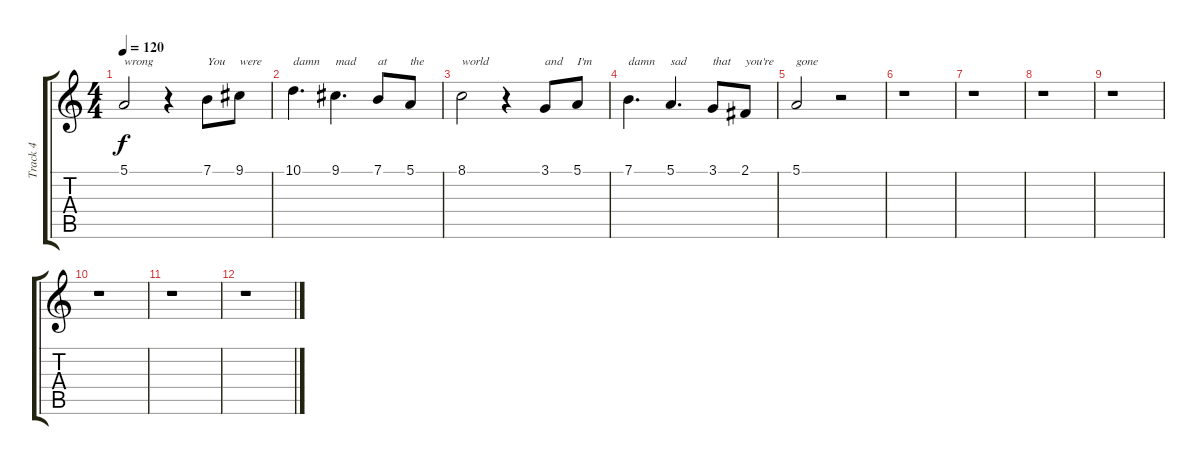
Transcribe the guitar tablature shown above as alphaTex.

\track ("Track 4" "Track 4") {instrument steeldrums}
\staff {score tabs}
\tuning (E4 B3 G3 D3 A2 E2) {hide}
\ts (4 4)
\tempo 120
\clef g2
\ks c
5.1.2{txt "wrong" dy f} r.4 7.1.8{txt "You"} 9.1.8{txt "were"} |
10.1.4{d txt "damn"} 9.1.4{d txt "mad"} 7.1.8{txt "at"} 5.1.8{txt "the"} |
8.1.2{txt "world"} r.4 3.1.8{txt "and"} 5.1.8{txt "I'm"} |
7.1.4{d txt "damn"} 5.1.4{d txt "sad"} 3.1.8{txt "that"} 2.1.8{txt "you're"} |
5.1.2{txt "gone"} r.2 |
r.1 |
r.1 |
r.1 |
r.1 |
r.1 |
r.1 |
r.1
